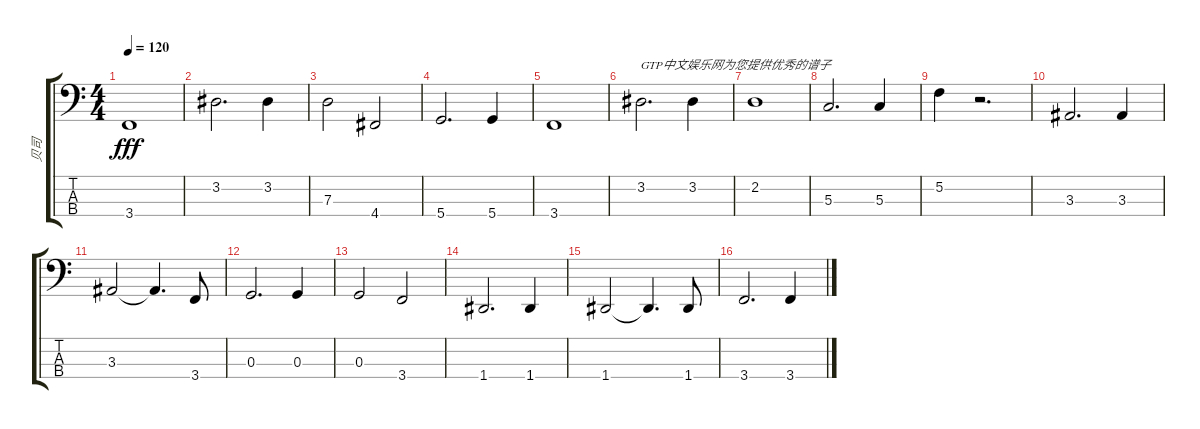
\track ("贝司" "贝司") {instrument electricbassfinger}
\staff {score tabs}
\tuning (F2 C2 G1 D1) {hide}
\ts (4 4)
\tempo 120
\clef f4
\ks c
3.4.1{dy fff} |
3.2.2{d} 3.2.4 |
7.3.2 4.4.2 |
5.4.2{d} 5.4.4 |
3.4.1 |
3.2.2{d txt "GTP中文娱乐网为您提供优秀的谱子"} 3.2.4 |
2.2.1 |
5.3.2{d} 5.3.4 |
5.2.4 r.2{d} |
3.3.2{d} 3.3.4 |
3.3.2 3.3{t}.4{d} 3.4.8 |
0.3.2{d} 0.3.4 |
0.3.2 3.4.2 |
1.4.2{d} 1.4.4 |
1.4.2 1.4{t}.4{d} 1.4.8 |
3.4.2{d} 3.4.4
